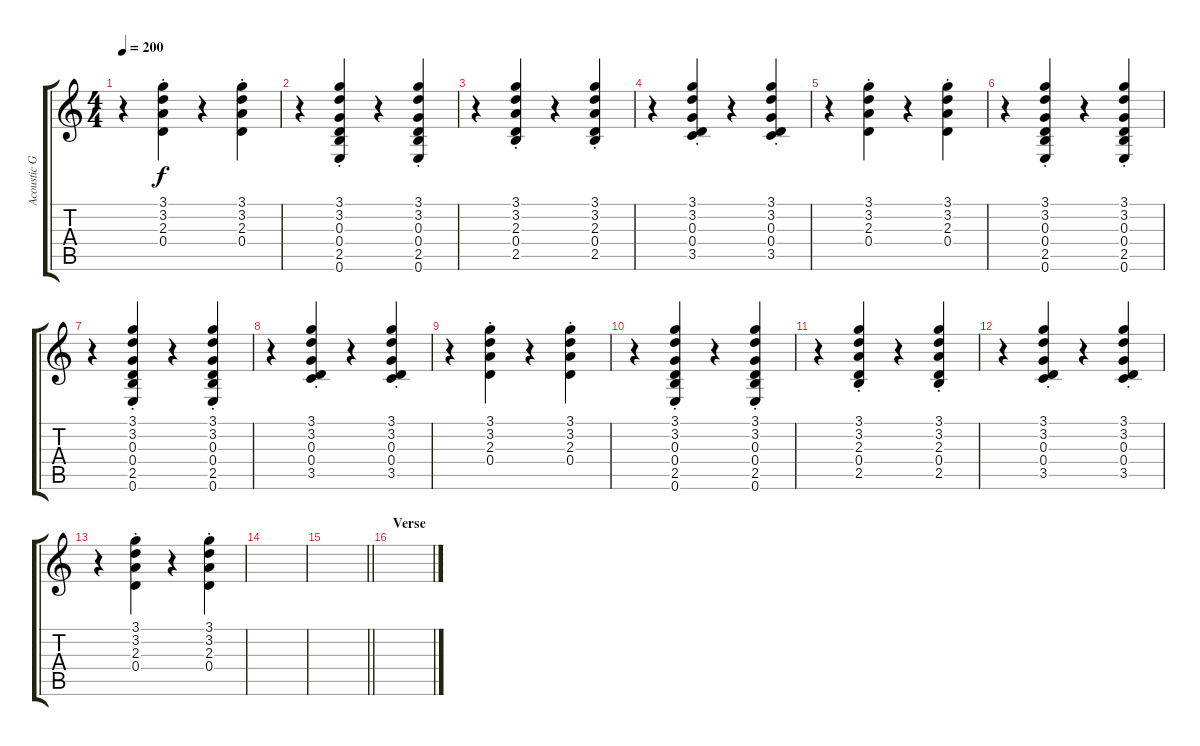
\track ("Acoustic Guitar 1" "Acoustic G") {instrument acousticguitarsteel}
\staff {score tabs}
\tuning (E4 B3 G3 D3 A2 E2) {hide}
\ts (4 4)
\tempo 200
\clef g2
\ks c
r.4{dy f} (3.1{st} 3.2{st} 2.3{st} 0.4{st}).4 r.4 (3.1{st} 3.2{st} 2.3{st} 0.4{st}).4 |
r.4 (3.1{st} 3.2{st} 0.3{st} 0.4{st} 2.5{st} 0.6{st}).4 r.4 (3.1{st} 3.2{st} 0.3{st} 0.4{st} 2.5{st} 0.6{st}).4 |
r.4 (3.1{st} 3.2{st} 2.3{st} 0.4{st} 2.5{st}).4 r.4 (3.1{st} 3.2{st} 2.3{st} 0.4{st} 2.5{st}).4 |
r.4 (3.1{st} 3.2{st} 0.3{st} 0.4{st} 3.5{st}).4 r.4 (3.1{st} 3.2{st} 0.3{st} 0.4{st} 3.5{st}).4 |
r.4 (3.1{st} 3.2{st} 2.3{st} 0.4{st}).4 r.4 (3.1{st} 3.2{st} 2.3{st} 0.4{st}).4 |
r.4 (3.1{st} 3.2{st} 0.3{st} 0.4{st} 2.5{st} 0.6{st}).4 r.4 (3.1{st} 3.2{st} 0.3{st} 0.4{st} 2.5{st} 0.6{st}).4 |
r.4 (3.1{st} 3.2{st} 0.3{st} 0.4{st} 2.5{st} 0.6{st}).4 r.4 (3.1{st} 3.2{st} 0.3{st} 0.4{st} 2.5{st} 0.6{st}).4 |
r.4 (3.1{st} 3.2{st} 0.3{st} 0.4{st} 3.5{st}).4 r.4 (3.1{st} 3.2{st} 0.3{st} 0.4{st} 3.5{st}).4 |
r.4 (3.1{st} 3.2{st} 2.3{st} 0.4{st}).4 r.4 (3.1{st} 3.2{st} 2.3{st} 0.4{st}).4 |
r.4 (3.1{st} 3.2{st} 0.3{st} 0.4{st} 2.5{st} 0.6{st}).4 r.4 (3.1{st} 3.2{st} 0.3{st} 0.4{st} 2.5{st} 0.6{st}).4 |
r.4 (3.1{st} 3.2{st} 2.3{st} 0.4{st} 2.5{st}).4 r.4 (3.1{st} 3.2{st} 2.3{st} 0.4{st} 2.5{st}).4 |
r.4 (3.1{st} 3.2{st} 0.3{st} 0.4{st} 3.5{st}).4 r.4 (3.1{st} 3.2{st} 0.3{st} 0.4{st} 3.5{st}).4 |
r.4 (3.1{st} 3.2{st} 2.3{st} 0.4{st}).4 r.4 (3.1{st} 3.2{st} 2.3{st} 0.4{st}).4 |
|
\barLineRight lightlight
|
\section ("" "Verse")
